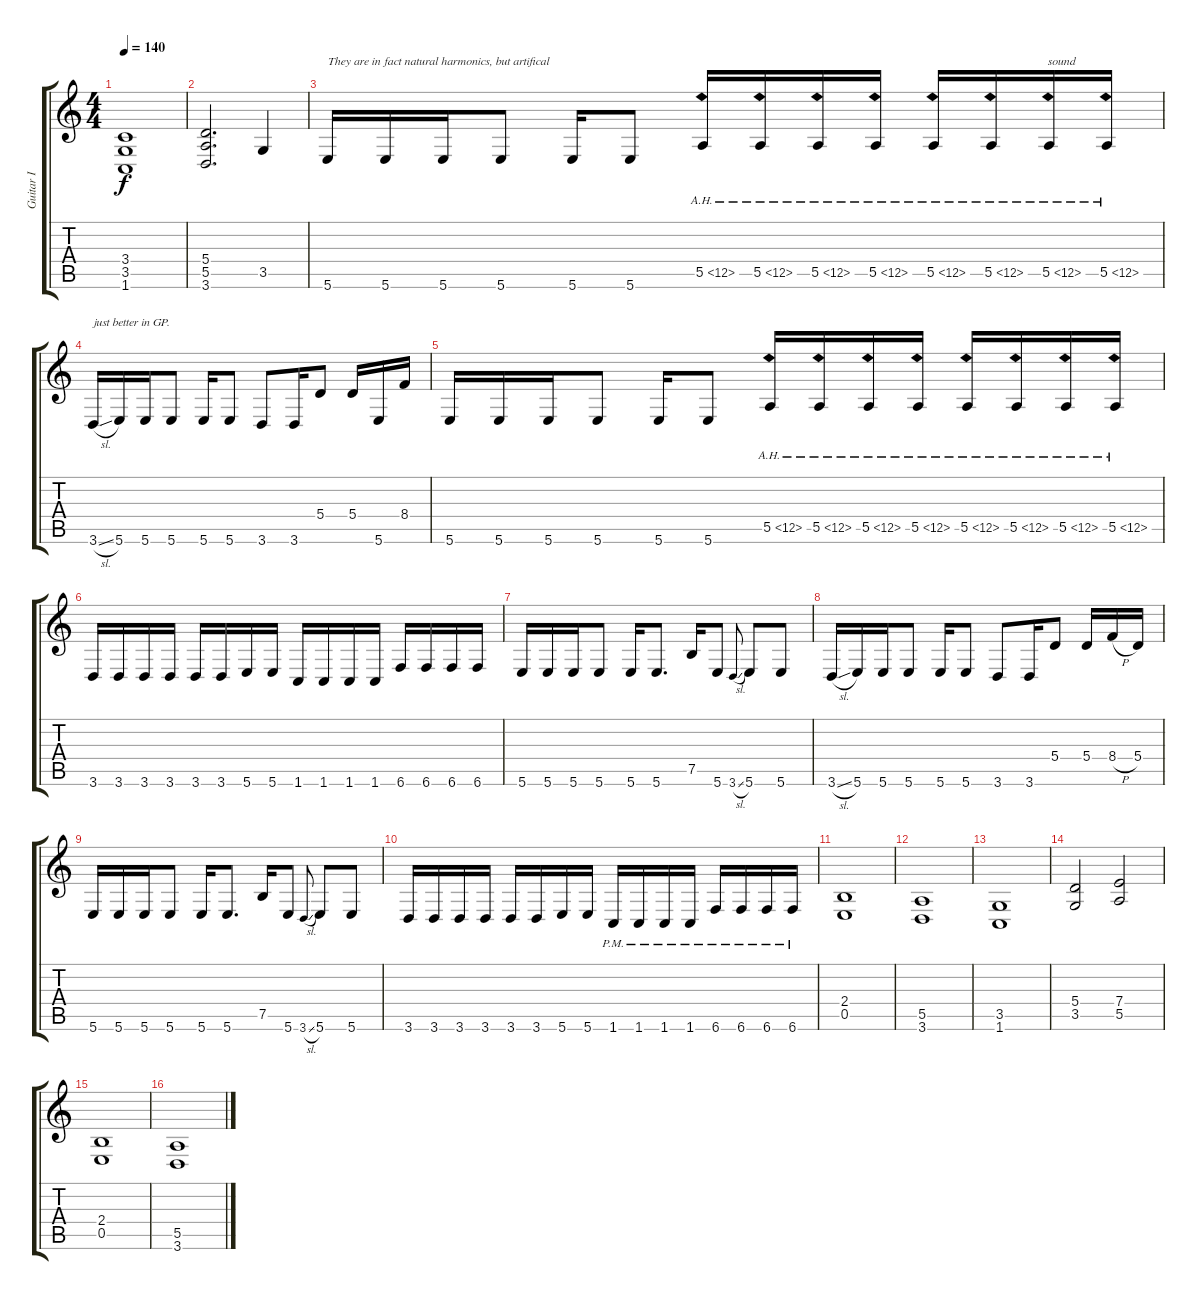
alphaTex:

\track ("Guitar I" "Guitar I") {instrument distortionguitar}
\staff {score tabs}
\tuning (B3 Gb3 D3 A2 E2 B1) {hide}
\ts (4 4)
\tempo 140
\clef g2
\ks c
(3.4 3.5 1.6).1{dy f} |
(5.4 5.5 3.6).2{d} 3.5.4 |
5.6.16{txt "They are in fact natural harmonics, but artifical"} 5.6.16 5.6.16 5.6.8 5.6.16 5.6.8 5.5{ah 7}.16 5.5{ah 7}.16 5.5{ah 7}.16 5.5{ah 7}.16 5.5{ah 7}.16 5.5{ah 7}.16 5.5{ah 7}.16{txt "sound"} 5.5{ah 7}.16 |
3.6{sl}.16{txt "just better in GP."} 5.6.16 5.6.16 5.6.8 5.6.16 5.6.8 3.6.8 3.6.16 5.4.8 5.4.16 5.6.16 8.4.16 |
5.6.16 5.6.16 5.6.16 5.6.8 5.6.16 5.6.8 5.5{ah 7}.16 5.5{ah 7}.16 5.5{ah 7}.16 5.5{ah 7}.16 5.5{ah 7}.16 5.5{ah 7}.16 5.5{ah 7}.16 5.5{ah 7}.16 |
3.6.16 3.6.16 3.6.16 3.6.16 3.6.16 3.6.16 5.6.16 5.6.16 1.6.16 1.6.16 1.6.16 1.6.16 6.6.16 6.6.16 6.6.16 6.6.16 |
5.6.16 5.6.16 5.6.16 5.6.8 5.6.16 5.6.8{d} 7.5.16 5.6.8 3.6{sl}.8{gr onbeat} 5.6.8 5.6.8 |
3.6{sl}.16 5.6.16 5.6.16 5.6.8 5.6.16 5.6.8 3.6.8 3.6.16 5.4.8 5.4.16 8.4{h}.16 5.4.16 |
5.6.16 5.6.16 5.6.16 5.6.8 5.6.16 5.6.8{d} 7.5.16 5.6.8 3.6{sl}.8{gr onbeat} 5.6.8 5.6.8 |
3.6.16 3.6.16 3.6.16 3.6.16 3.6.16 3.6.16 5.6.16 5.6.16 1.6{pm}.16 1.6{pm}.16 1.6{pm}.16 1.6{pm}.16 6.6{pm}.16 6.6{pm}.16 6.6{pm}.16 6.6{pm}.16 |
(2.4 0.5).1 |
(5.5 3.6).1 |
(3.5 1.6).1 |
(5.4 3.5).2 (7.4 5.5).2 |
(2.4 0.5).1 |
(5.5 3.6).1
